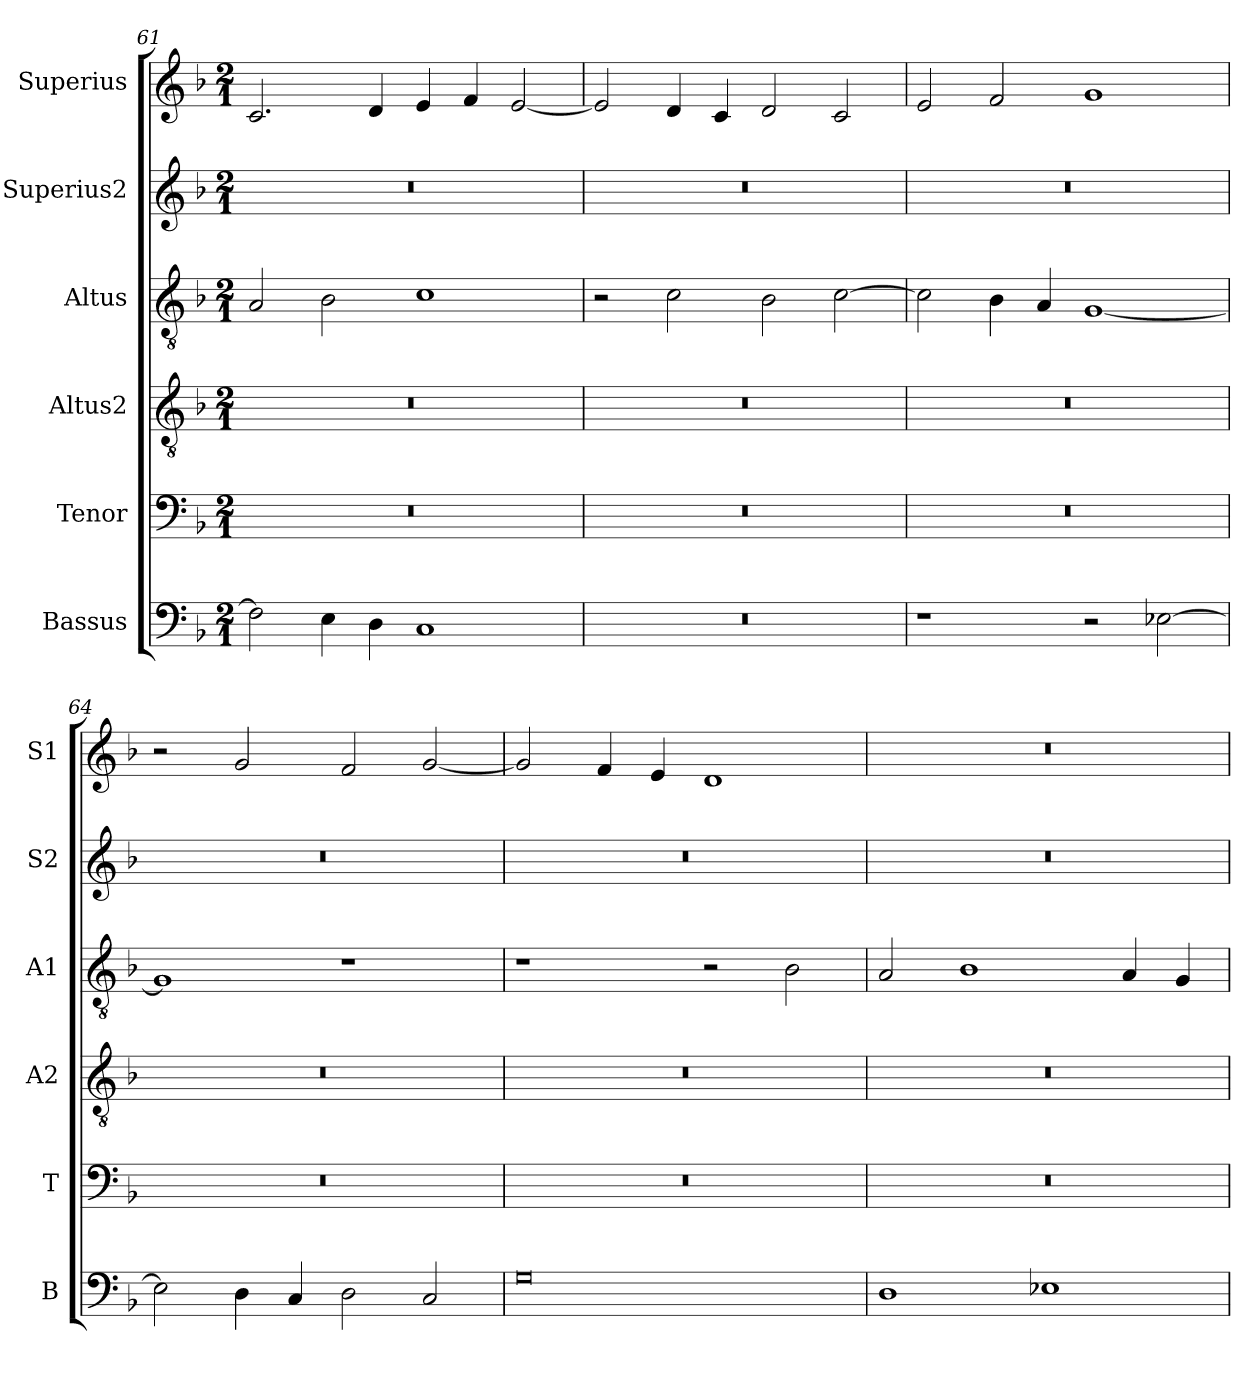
**kern	**kern	**kern	**kern	**kern	**kern
*part6	*part5	*part4	*part3	*part2	*part1
*staff6	*staff5	*staff4	*staff3	*staff2	*staff1
*I"Bassus	*I"Tenor	*I"Altus2	*I"Altus	*I"Superius2	*I"Superius
*I'B	*I'T	*I'A2	*I'A1	*I'S2	*I'S1
*clefF4	*clefF4	*clefGv2	*clefGv2	*clefG2	*clefG2
*k[b-]	*k[b-]	*k[b-]	*k[b-]	*k[b-]	*k[b-]
*M2/1	*M2/1	*M2/1	*M2/1	*M2/1	*M2/1
=61	=61	=61	=61	=61	=61
2F\]	0r	0r	2A/	0r	2.c/
4E\	.	.	2B-\	.	.
4D\	.	.	.	.	4d/
1C	.	.	1c	.	4e/
.	.	.	.	.	4f/
.	.	.	.	.	[2e/
=62	=62	=62	=62	=62	=62
0r	0r	0r	2r	0r	2e/]
.	.	.	2c\	.	4d/
.	.	.	.	.	4c/
.	.	.	2B-\	.	2d/
.	.	.	[2c\	.	2c/
=63	=63	=63	=63	=63	=63
1r	0r	0r	2c\]	0r	2e/
.	.	.	4B-\	.	2f/
.	.	.	4A/	.	.
2r	.	.	[1G	.	1g
[2E-X\	.	.	.	.	.
=64	=64	=64	=64	=64	=64
2E-\]	0r	0r	1G]	0r	2r
4D\	.	.	.	.	2g/
4C/	.	.	.	.	.
2D\	.	.	1r	.	2f/
2C/	.	.	.	.	[2g/
=65	=65	=65	=65	=65	=65
0G	0r	0r	1r	0r	2g/]
.	.	.	.	.	4f/
.	.	.	.	.	4e/
.	.	.	2r	.	1d
.	.	.	2B-\	.	.
=66	=66	=66	=66	=66	=66
1D	0r	0r	2A/	0r	0r
.	.	.	1B-	.	.
1E-X	.	.	.	.	.
.	.	.	4A/	.	.
.	.	.	4G/	.	.
=	=	=	=	=	=
*-	*-	*-	*-	*-	*-
